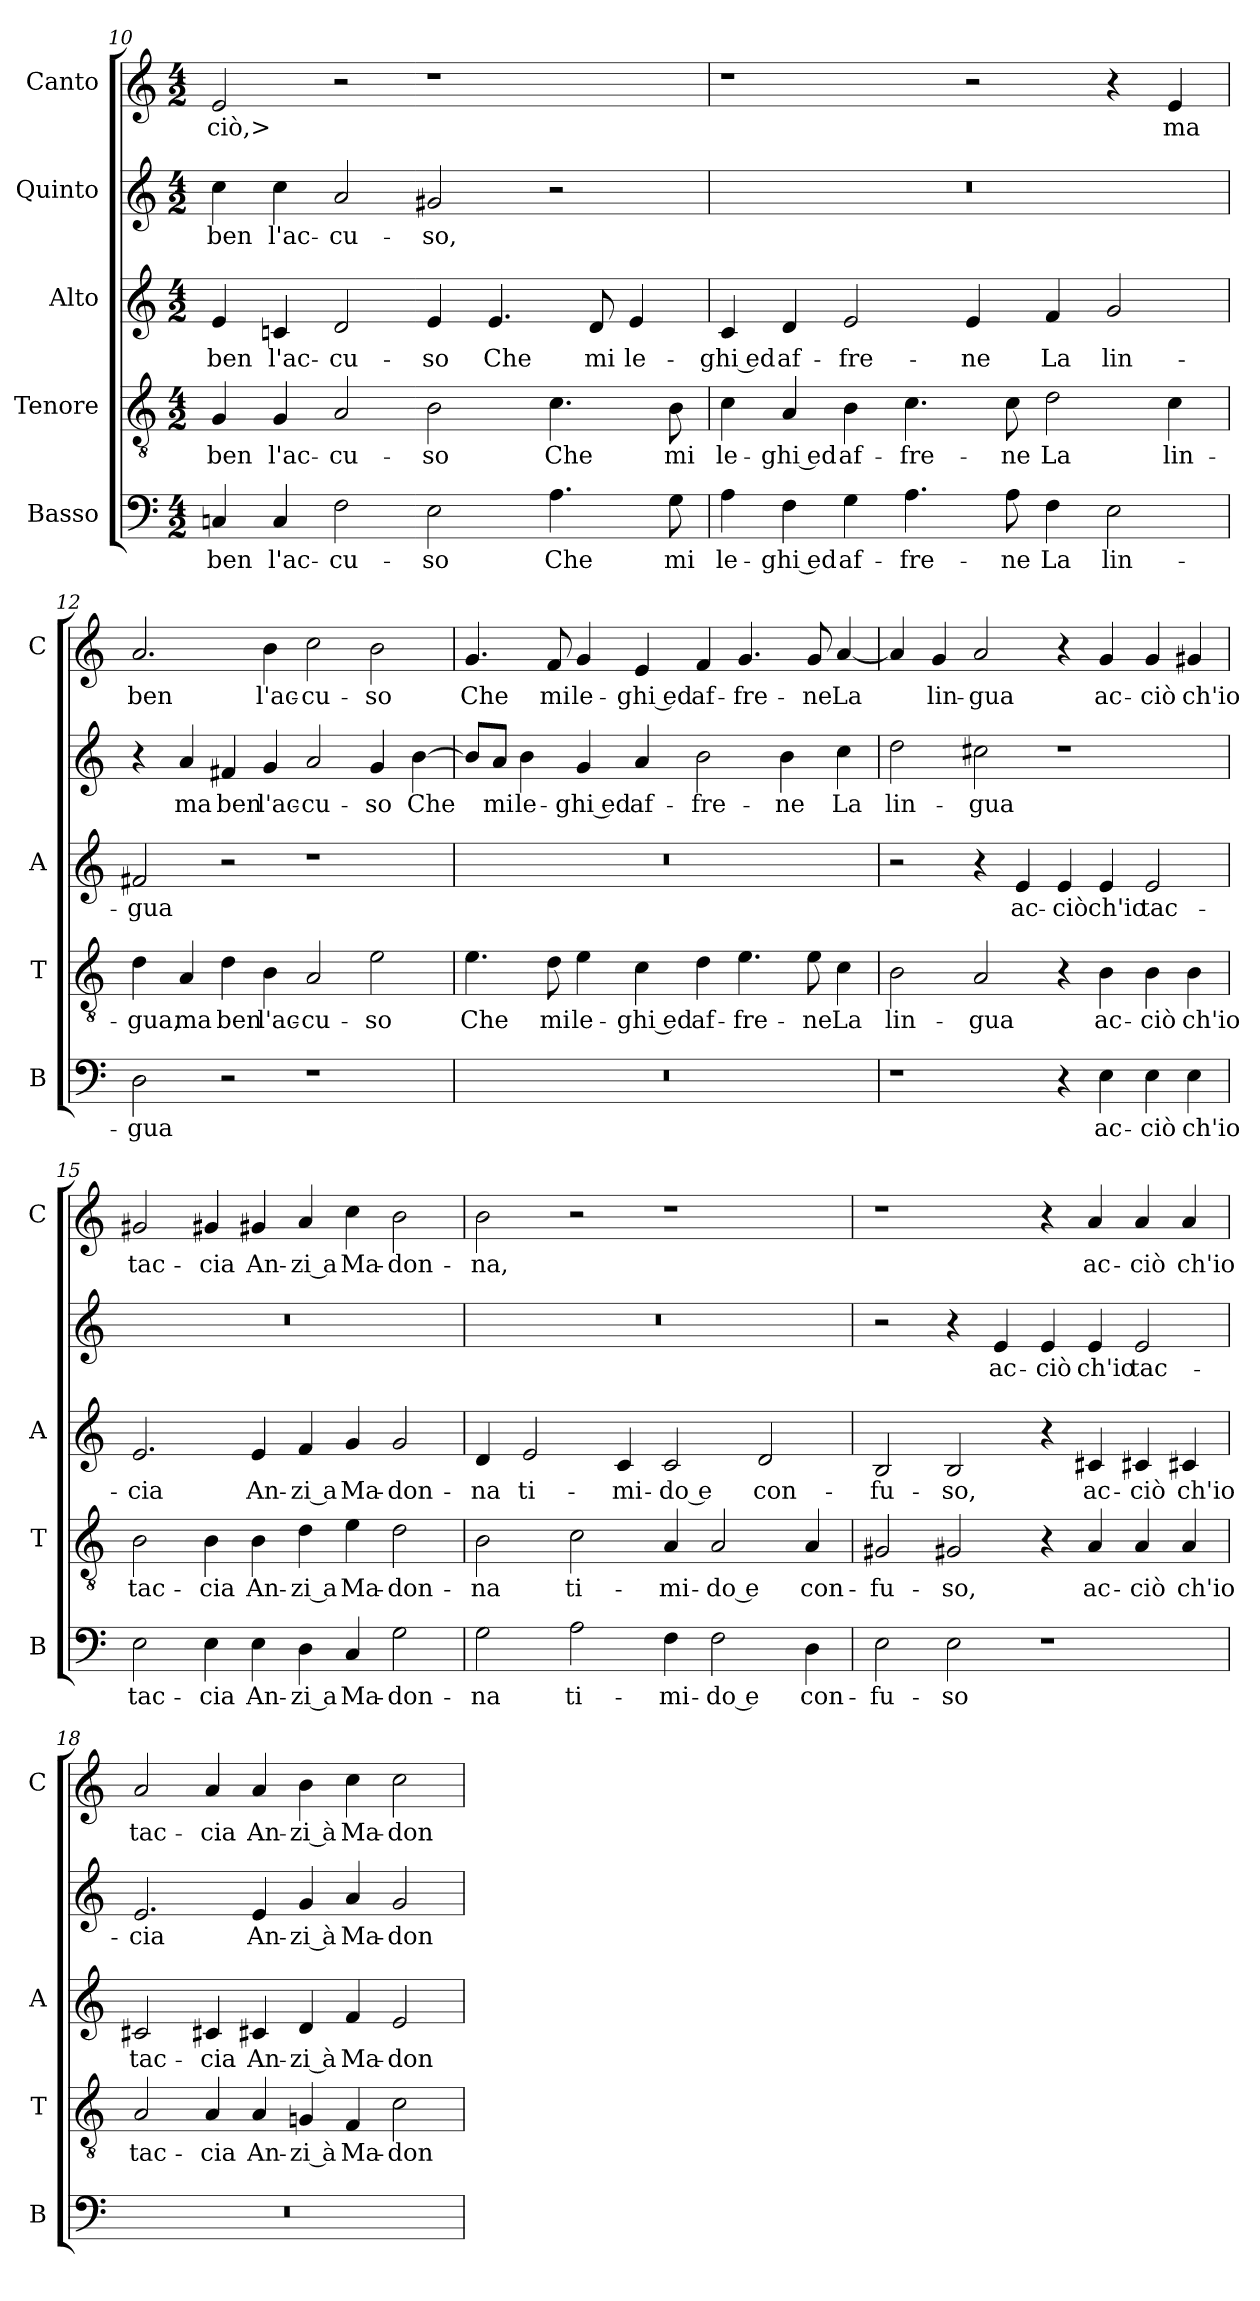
**kern	**text	**kern	**text	**kern	**text	**kern	**text	**kern	**text
*part5	*part5	*part4	*part4	*part3	*part3	*part2	*part2	*part1	*part1
*staff5	*staff5	*staff4	*staff4	*staff3	*staff3	*staff2	*staff2	*staff1	*staff1
*I"Basso	*	*I"Tenore	*	*I"Alto	*	*I"Quinto	*	*I"Canto	*
*I'B	*	*I'T	*	*I'A	*	*	*	*I'C	*
*clefF4	*	*clefGv2	*	*clefG2	*	*clefG2	*	*clefG2	*
*k[]	*	*k[]	*	*k[]	*	*k[]	*	*k[]	*
*C:	*	*C:	*	*C:	*	*C:	*	*C:	*
*M4/2	*	*M4/2	*	*M4/2	*	*M4/2	*	*M4/2	*
=10	=10	=10	=10	=10	=10	=10	=10	=10	=10
4Cn	ben	4G	ben	4e	ben	4cc	ben	2e	ciò,>
4C	l'ac-	4G	l'ac-	4cn	l'ac-	4cc	l'ac-	.	.
2F	-cu-	2A	-cu-	2d	-cu-	2a	-cu-	2r	.
2E	-so	2B	-so	4e	-so	2g#X	-so,	1r	.
.	.	.	.	4.e	Che	.	.	.	.
4.A	Che	4.c	Che	.	.	2r	.	.	.
.	.	.	.	8d	mi	.	.	.	.
.	.	.	.	4e	le-	.	.	.	.
8G	mi	8B	mi	.	.	.	.	.	.
=11	=11	=11	=11	=11	=11	=11	=11	=11	=11
4A	le-	4c	le-	4c	-ghi ed	0r	.	1r	.
4F	-ghi ed	4A	-ghi ed	4d	af-	.	.	.	.
4G	af-	4B	af-	2e	-fre-	.	.	.	.
4.A	-fre-	4.c	-fre-	.	.	.	.	.	.
.	.	.	.	4e	-ne	.	.	2r	.
8A	-ne	8c	-ne	.	.	.	.	.	.
4F	La	2d	La	4f	La	.	.	.	.
2E	lin-	.	.	2g	lin-	.	.	4r	.
.	.	4c	lin-	.	.	.	.	4e	ma
=12	=12	=12	=12	=12	=12	=12	=12	=12	=12
2D	-gua	4d	-gua,	2f#X	-gua	4r	.	2.a	ben
.	.	4A	ma	.	.	4a	ma	.	.
2r	.	4d	ben	2r	.	4f#X	ben	.	.
.	.	4B	l'ac-	.	.	4g	l'ac-	4b	l'ac-
1r	.	2A	-cu-	1r	.	2a	-cu-	2cc	-cu-
.	.	2e	-so	.	.	4g	-so	2b	-so
.	.	.	.	.	.	[4b	Che	.	.
=13	=13	=13	=13	=13	=13	=13	=13	=13	=13
0r	.	4.e	Che	0r	.	8b/L]	.	4.g	Che
.	.	.	.	.	.	8a/J	mi	.	.
.	.	.	.	.	.	4b	le-	.	.
.	.	8d	mi	.	.	.	.	8f	mi
.	.	4e	le-	.	.	4g	-ghi ed	4g	le-
.	.	4c	-ghi ed	.	.	4a	af-	4e	-ghi ed
.	.	4d	af-	.	.	2b	-fre-	4f	af-
.	.	4.e	-fre-	.	.	.	.	4.g	-fre-
.	.	.	.	.	.	4b	-ne	.	.
.	.	8e	-ne	.	.	.	.	8g	-ne
.	.	4c	La	.	.	4cc	La	[4a	La
=14	=14	=14	=14	=14	=14	=14	=14	=14	=14
1r	.	2B	lin-	2r	.	2dd	lin-	4a]	.
.	.	.	.	.	.	.	.	4g	lin-
.	.	2A	-gua	4r	.	2cc#X	-gua	2a	-gua
.	.	.	.	4e	ac-	.	.	.	.
4r	.	4r	.	4e	-ciò	1r	.	4r	.
4E	ac-	4B	ac-	4e	ch'io	.	.	4g	ac-
4E	-ciò	4B	-ciò	2e	tac-	.	.	4g	-ciò
4E	ch'io	4B	ch'io	.	.	.	.	4g#X	ch'io
=15	=15	=15	=15	=15	=15	=15	=15	=15	=15
2E	tac-	2B	tac-	2.e	-cia	0r	.	2g#X	tac-
4E	-cia	4B	-cia	.	.	.	.	4g#X	-cia
4E	An-	4B	An-	4e	An-	.	.	4g#X	An-
4D	-zi a	4d	-zi a	4f	-zi a	.	.	4a	-zi a
4C	Ma-	4e	Ma-	4g	Ma-	.	.	4cc	Ma-
2G	-don-	2d	-don-	2g	-don-	.	.	2b	-don-
=16	=16	=16	=16	=16	=16	=16	=16	=16	=16
2G	-na	2B	-na	4d	-na	0r	.	2b	-na,
.	.	.	.	2e	ti-	.	.	.	.
2A	ti-	2c	ti-	.	.	.	.	2r	.
.	.	.	.	4c	-mi-	.	.	.	.
4F	-mi-	4A	-mi-	2c	-do e	.	.	1r	.
2F	-do e	2A	-do e	.	.	.	.	.	.
.	.	.	.	2d	con-	.	.	.	.
4D	con-	4A	con-	.	.	.	.	.	.
=17	=17	=17	=17	=17	=17	=17	=17	=17	=17
2E	-fu-	2G#X	-fu-	2B	-fu-	2r	.	1r	.
2E	-so	2G#X	-so,	2B	-so,	4r	.	.	.
.	.	.	.	.	.	4e	ac-	.	.
1r	.	4r	.	4r	.	4e	-ciò	4r	.
.	.	4A	ac-	4c#X	ac-	4e	ch'io	4a	ac-
.	.	4A	-ciò	4c#X	-ciò	2e	tac-	4a	-ciò
.	.	4A	ch'io	4c#X	ch'io	.	.	4a	ch'io
=18	=18	=18	=18	=18	=18	=18	=18	=18	=18
0r	.	2A	tac-	2c#X	tac-	2.e	-cia	2a	tac-
.	.	4A	-cia	4c#X	-cia	.	.	4a	-cia
.	.	4A	An-	4c#X	An-	4e	An-	4a	An-
.	.	4Gn	-zi à	4d	-zi à	4g	-zi à	4b	-zi à
.	.	4F	Ma-	4f	Ma-	4a	Ma-	4cc	Ma-
.	.	2c	-don-	2e	-don-	2g	-don-	2cc	-don-
=	=	=	=	=	=	=	=	=	=
*-	*-	*-	*-	*-	*-	*-	*-	*-	*-
